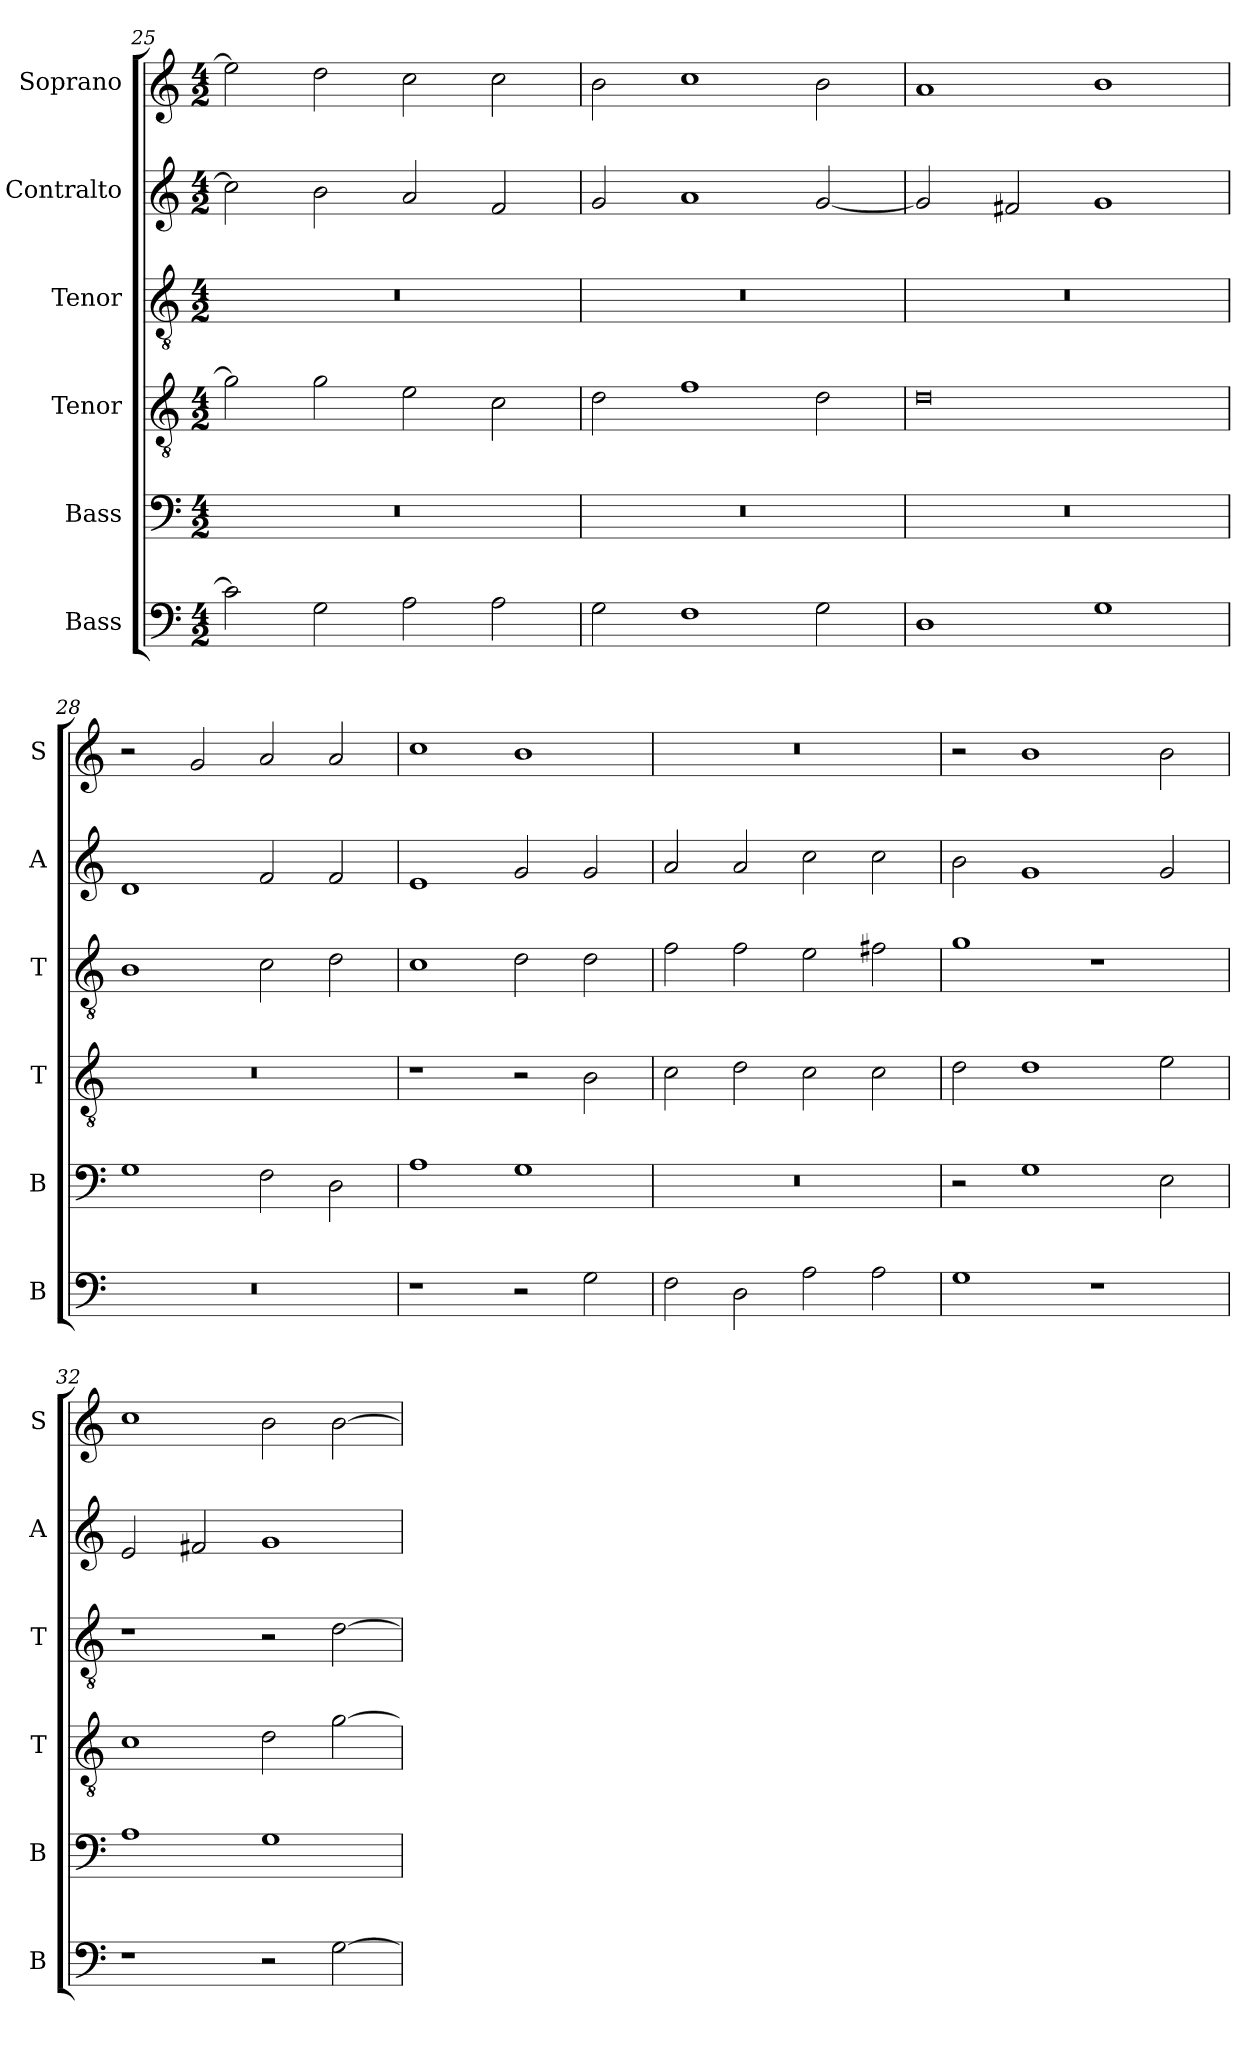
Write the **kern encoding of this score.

**kern	**kern	**kern	**kern	**kern	**kern
*part6	*part5	*part4	*part3	*part2	*part1
*staff6	*staff5	*staff4	*staff3	*staff2	*staff1
*I"Bass	*I"Bass	*I"Tenor	*I"Tenor	*I"Contralto	*I"Soprano
*I'B	*I'B	*I'T	*I'T	*I'A	*I'S
*clefF4	*clefF4	*clefGv2	*clefGv2	*clefG2	*clefG2
*k[]	*k[]	*k[]	*k[]	*k[]	*k[]
*C:ion	*C:ion	*C:ion	*C:ion	*C:ion	*C:ion
*M4/2	*M4/2	*M4/2	*M4/2	*M4/2	*M4/2
=25	=25	=25	=25	=25	=25
2c]	0r	2g]	0r	2cc]	2ee]
2G	.	2g	.	2b	2dd
2A	.	2e	.	2a	2cc
2A	.	2c	.	2f	2cc
=26	=26	=26	=26	=26	=26
2G	0r	2d	0r	2g	2b
1F	.	1f	.	1a	1cc
2G	.	2d	.	[2g	2b
=27	=27	=27	=27	=27	=27
1D	0r	0d	0r	2g]	1a
.	.	.	.	2f#X	.
1G	.	.	.	1g	1b
=28	=28	=28	=28	=28	=28
0r	1G	0r	1B	1d	2r
.	.	.	.	.	2g
.	2F	.	2c	2f	2a
.	2D	.	2d	2f	2a
=29	=29	=29	=29	=29	=29
1r	1A	1r	1c	1e	1cc
2r	1G	2r	2d	2g	1b
2G	.	2B	2d	2g	.
=30	=30	=30	=30	=30	=30
2F	0r	2c	2f	2a	0r
2D	.	2d	2f	2a	.
2A	.	2c	2e	2cc	.
2A	.	2c	2f#X	2cc	.
=31	=31	=31	=31	=31	=31
1G	2r	2d	1g	2b	2r
.	1G	1d	.	1g	1b
1r	.	.	1r	.	.
.	2E	2e	.	2g	2b
=32	=32	=32	=32	=32	=32
1r	1A	1c	1r	2e	1cc
.	.	.	.	2f#X	.
2r	1G	2d	2r	1g	2b
[2G	.	[2g	[2d	.	[2b
=	=	=	=	=	=
*-	*-	*-	*-	*-	*-
